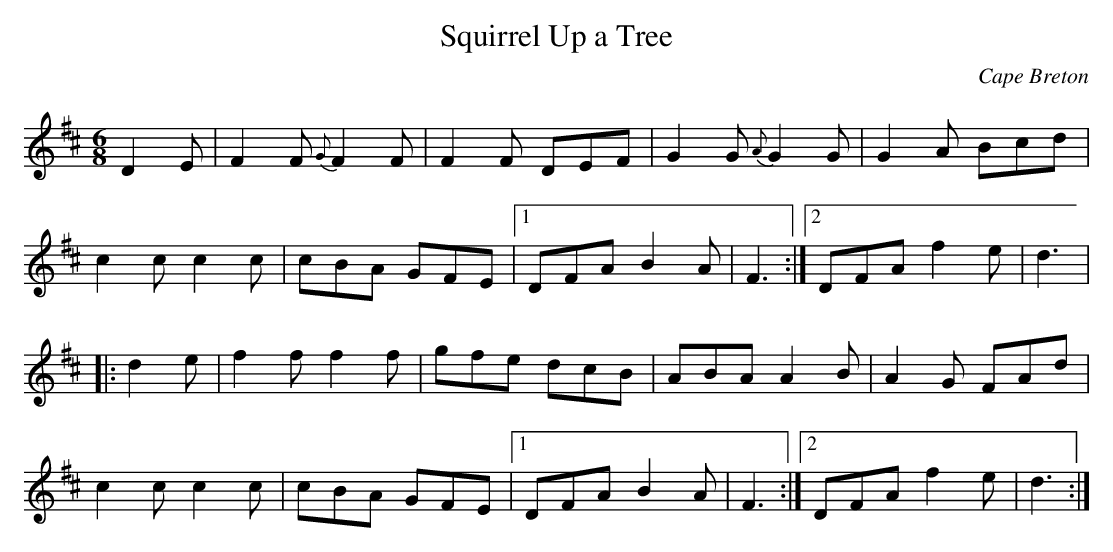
X:1
T: Squirrel Up a Tree
C: Cape Breton
M: 6/8
L: 1/8
K: D
D2E | F2F {G}F2F | F2F DEF | G2G {A}G2G | G2A Bcd |
c2c c2c | cBA GFE |1 DFA B2A | F3 :|2 DFA f2e |d3 |
|: d2e | f2f f2f | gfe dcB | ABA A2B | A2G FAd |
c2c c2c | cBA GFE |1 DFA B2A | F3 :|2 DFA f2e | d3 :|
